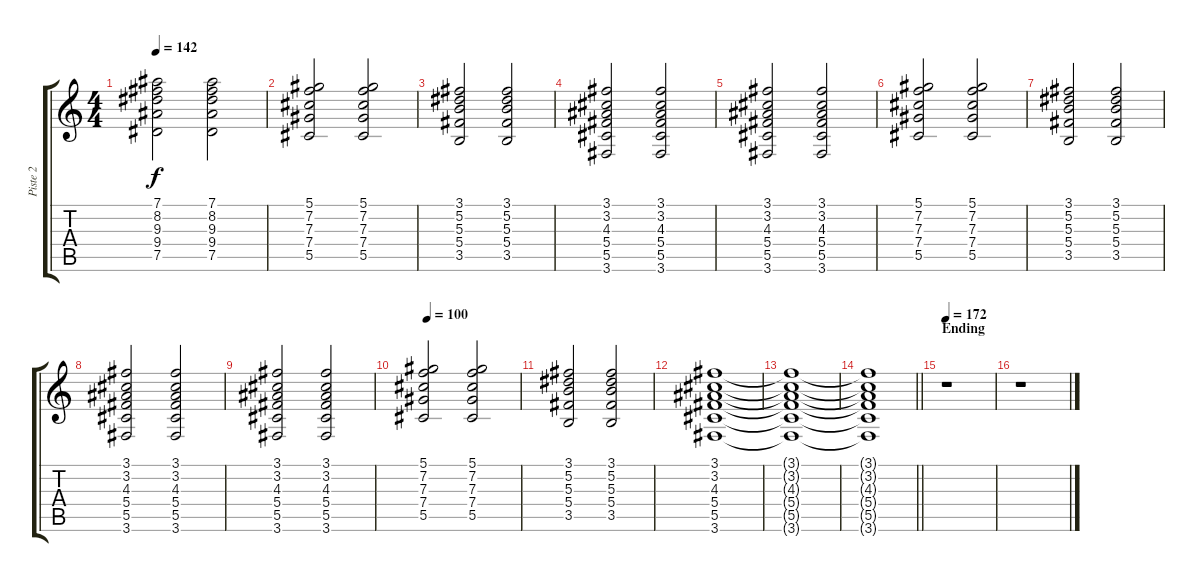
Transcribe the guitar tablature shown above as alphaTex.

\track ("Piste 2" "Piste 2") {instrument distortionguitar}
\staff {score tabs}
\tuning (Eb4 Bb3 Gb3 Db3 Ab2 Eb2) {hide}
\ts (4 4)
\tempo 142
\clef g2
\ks c
(7.1 8.2 9.3 9.4 7.5).2{dy f} (7.1 8.2 9.3 9.4 7.5).2 |
(5.1 7.2 7.3 7.4 5.5).2 (5.1 7.2 7.3 7.4 5.5).2 |
(3.1 5.2 5.3 5.4 3.5).2 (3.1 5.2 5.3 5.4 3.5).2 |
(3.1 3.2 4.3 5.4 5.5 3.6).2 (3.1 3.2 4.3 5.4 5.5 3.6).2 |
(3.1 3.2 4.3 5.4 5.5 3.6).2 (3.1 3.2 4.3 5.4 5.5 3.6).2 |
(5.1 7.2 7.3 7.4 5.5).2 (5.1 7.2 7.3 7.4 5.5).2 |
(3.1 5.2 5.3 5.4 3.5).2 (3.1 5.2 5.3 5.4 3.5).2 |
(3.1 3.2 4.3 5.4 5.5 3.6).2 (3.1 3.2 4.3 5.4 5.5 3.6).2 |
(3.1 3.2 4.3 5.4 5.5 3.6).2 (3.1 3.2 4.3 5.4 5.5 3.6).2 |
\tempo 100
(5.1 7.2 7.3 7.4 5.5).2 (5.1 7.2 7.3 7.4 5.5).2 |
(3.1 5.2 5.3 5.4 3.5).2 (3.1 5.2 5.3 5.4 3.5).2 |
(3.1 3.2 4.3 5.4 5.5 3.6).1 |
(3.1{t} 3.2{t} 4.3{t} 5.4{t} 5.5{t} 3.6{t}).1 |
\barLineRight lightlight
(3.1{t} 3.2{t} 4.3{t} 5.4{t} 5.5{t} 3.6{t}).1 |
\section ("" "Ending")
\tempo 172
r.1 |
r.1
